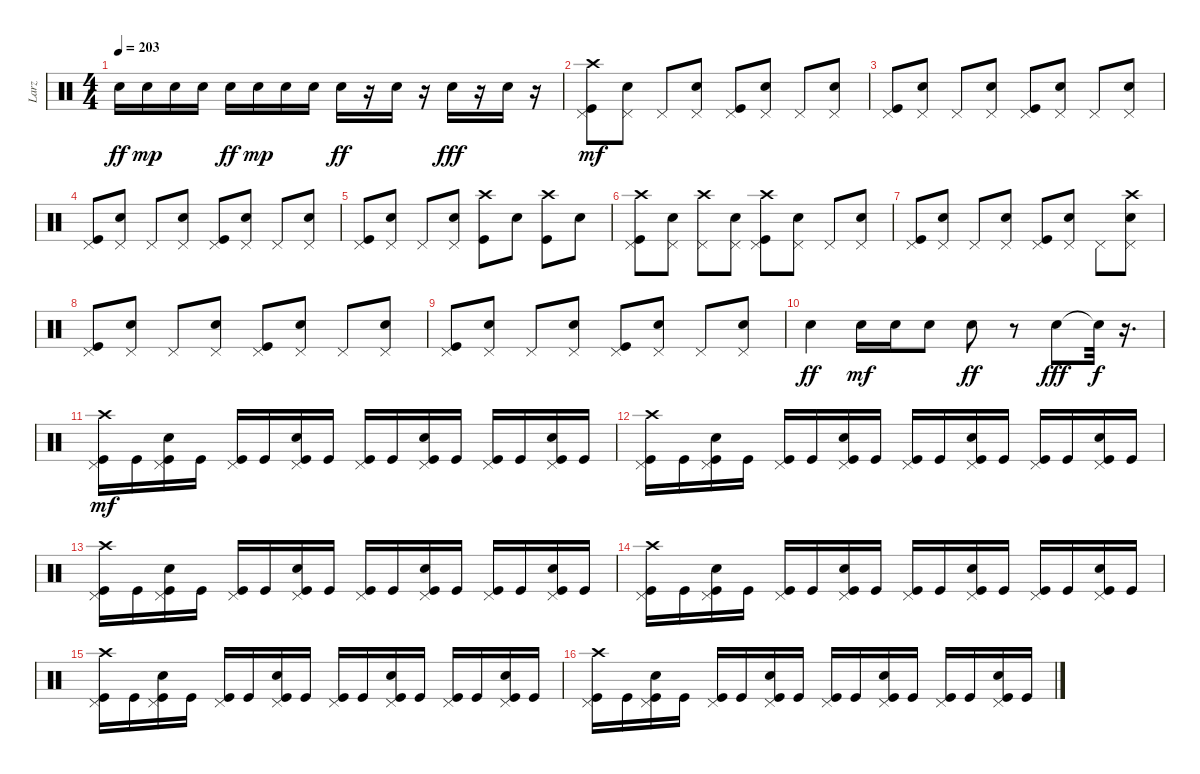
\track ("Larz" "Larz") {instrument percussion}
\staff {score}
\articulation defaults
\ts (4 4)
\tempo 203
\clef neutral
\ks c "Snare (hit) 2".16{dy ff} "Snare (hit) 2".16{dy mp} "Snare (hit) 2".16 "Snare (hit) 2".16 "Snare (hit) 2".16{dy ff} "Snare (hit) 2".16{dy mp} "Snare (hit) 2".16 "Snare (hit) 2".16 "Snare (hit) 2".16{dy ff}
r.16 "Snare (hit) 2".16 r.16 "Snare (hit) 2".16{dy fff} r.16 "Snare (hit) 2".16 r.16 |
("Pedal Hi-Hat (hit)" "Kick (hit)" "Crash high (hit)").8{dy mf} ("Pedal Hi-Hat (hit)" "Snare (hit) 2").8 "Pedal Hi-Hat (hit)".8 ("Pedal Hi-Hat (hit)" "Snare (hit) 2").8 ("Pedal Hi-Hat (hit)" "Kick (hit)").8 ("Pedal Hi-Hat (hit)" "Snare (hit) 2").8 "Pedal Hi-Hat (hit)".8 ("Pedal Hi-Hat (hit)" "Snare (hit) 2").8 |
("Pedal Hi-Hat (hit)" "Kick (hit)").8 ("Pedal Hi-Hat (hit)" "Snare (hit) 2").8 "Pedal Hi-Hat (hit)".8 ("Pedal Hi-Hat (hit)" "Snare (hit) 2").8 ("Pedal Hi-Hat (hit)" "Kick (hit)").8 ("Pedal Hi-Hat (hit)" "Snare (hit) 2").8 "Pedal Hi-Hat (hit)".8 ("Pedal Hi-Hat (hit)" "Snare (hit) 2").8 |
("Pedal Hi-Hat (hit)" "Kick (hit)").8 ("Pedal Hi-Hat (hit)" "Snare (hit) 2").8 "Pedal Hi-Hat (hit)".8 ("Pedal Hi-Hat (hit)" "Snare (hit) 2").8 ("Pedal Hi-Hat (hit)" "Kick (hit)").8 ("Pedal Hi-Hat (hit)" "Snare (hit) 2").8 "Pedal Hi-Hat (hit)".8 ("Pedal Hi-Hat (hit)" "Snare (hit) 2").8 |
("Pedal Hi-Hat (hit)" "Kick (hit)").8 ("Pedal Hi-Hat (hit)" "Snare (hit) 2").8 "Pedal Hi-Hat (hit)".8 ("Pedal Hi-Hat (hit)" "Snare (hit) 2").8 ("Crash high (hit)" "Kick (hit)").8 "Snare (hit) 2".8 ("Crash high (hit)" "Kick (hit)").8 "Snare (hit) 2".8 |
("Crash high (hit)" "Pedal Hi-Hat (hit)" "Kick (hit)").8 ("Pedal Hi-Hat (hit)" "Snare (hit) 2").8 ("Crash high (hit)" "Pedal Hi-Hat (hit)").8 ("Pedal Hi-Hat (hit)" "Snare (hit) 2").8 ("Crash high (hit)" "Pedal Hi-Hat (hit)" "Kick (hit)").8 ("Pedal Hi-Hat (hit)" "Snare (hit) 2").8 "Pedal Hi-Hat (hit)".8 ("Pedal Hi-Hat (hit)" "Snare (hit) 2").8 |
("Pedal Hi-Hat (hit)" "Kick (hit)").8 ("Pedal Hi-Hat (hit)" "Snare (hit) 2").8 "Pedal Hi-Hat (hit)".8 ("Pedal Hi-Hat (hit)" "Snare (hit) 2").8 ("Pedal Hi-Hat (hit)" "Kick (hit)").8 ("Pedal Hi-Hat (hit)" "Snare (hit) 2").8 "Pedal Hi-Hat (hit)".8 ("Crash high (hit)" "Pedal Hi-Hat (hit)" "Snare (hit) 2").8 |
("Pedal Hi-Hat (hit)" "Kick (hit)").8 ("Pedal Hi-Hat (hit)" "Snare (hit) 2").8 "Pedal Hi-Hat (hit)".8 ("Pedal Hi-Hat (hit)" "Snare (hit) 2").8 ("Pedal Hi-Hat (hit)" "Kick (hit)").8 ("Pedal Hi-Hat (hit)" "Snare (hit) 2").8 "Pedal Hi-Hat (hit)".8 ("Pedal Hi-Hat (hit)" "Snare (hit) 2").8 |
("Pedal Hi-Hat (hit)" "Kick (hit)").8 ("Pedal Hi-Hat (hit)" "Snare (hit) 2").8 "Pedal Hi-Hat (hit)".8 ("Pedal Hi-Hat (hit)" "Snare (hit) 2").8 ("Pedal Hi-Hat (hit)" "Kick (hit)").8 ("Pedal Hi-Hat (hit)" "Snare (hit) 2").8 "Pedal Hi-Hat (hit)".8 ("Pedal Hi-Hat (hit)" "Snare (hit) 2").8 |
"Snare (hit) 2".4{dy ff} "Snare (hit) 2".16{dy mf} "Snare (hit) 2".16 "Snare (hit) 2".8 "Snare (hit) 2".8{dy ff} r.8 "Snare (hit) 2".8{dy fff} "Snare (hit)"{t}.32{dy f} r.16{d} |
("Crash high (hit)" "Pedal Hi-Hat (hit)" "Kick (hit)").16{dy mf} "Kick (hit)".16 ("Pedal Hi-Hat (hit)" "Snare (hit) 2" "Kick (hit)").16 "Kick (hit)".16 ("Pedal Hi-Hat (hit)" "Kick (hit)").16 "Kick (hit)".16 ("Pedal Hi-Hat (hit)" "Snare (hit) 2" "Kick (hit)").16 "Kick (hit)".16 ("Pedal Hi-Hat (hit)" "Kick (hit)").16 "Kick (hit)".16 ("Pedal Hi-Hat (hit)" "Snare (hit) 2" "Kick (hit)").16 "Kick (hit)".16 ("Pedal Hi-Hat (hit)" "Kick (hit)").16 "Kick (hit)".16 ("Pedal Hi-Hat (hit)" "Snare (hit) 2" "Kick (hit)").16 "Kick (hit)".16 |
("Crash high (hit)" "Pedal Hi-Hat (hit)" "Kick (hit)").16 "Kick (hit)".16 ("Pedal Hi-Hat (hit)" "Snare (hit) 2" "Kick (hit)").16 "Kick (hit)".16 ("Pedal Hi-Hat (hit)" "Kick (hit)").16 "Kick (hit)".16 ("Pedal Hi-Hat (hit)" "Snare (hit) 2" "Kick (hit)").16 "Kick (hit)".16 ("Pedal Hi-Hat (hit)" "Kick (hit)").16 "Kick (hit)".16 ("Pedal Hi-Hat (hit)" "Snare (hit) 2" "Kick (hit)").16 "Kick (hit)".16 ("Pedal Hi-Hat (hit)" "Kick (hit)").16 "Kick (hit)".16 ("Pedal Hi-Hat (hit)" "Snare (hit) 2" "Kick (hit)").16 "Kick (hit)".16 |
("Crash high (hit)" "Pedal Hi-Hat (hit)" "Kick (hit)").16 "Kick (hit)".16 ("Pedal Hi-Hat (hit)" "Snare (hit) 2" "Kick (hit)").16 "Kick (hit)".16 ("Pedal Hi-Hat (hit)" "Kick (hit)").16 "Kick (hit)".16 ("Pedal Hi-Hat (hit)" "Snare (hit) 2" "Kick (hit)").16 "Kick (hit)".16 ("Pedal Hi-Hat (hit)" "Kick (hit)").16 "Kick (hit)".16 ("Pedal Hi-Hat (hit)" "Snare (hit) 2" "Kick (hit)").16 "Kick (hit)".16 ("Pedal Hi-Hat (hit)" "Kick (hit)").16 "Kick (hit)".16 ("Pedal Hi-Hat (hit)" "Snare (hit) 2" "Kick (hit)").16 "Kick (hit)".16 |
("Crash high (hit)" "Pedal Hi-Hat (hit)" "Kick (hit)").16 "Kick (hit)".16 ("Pedal Hi-Hat (hit)" "Snare (hit) 2" "Kick (hit)").16 "Kick (hit)".16 ("Pedal Hi-Hat (hit)" "Kick (hit)").16 "Kick (hit)".16 ("Pedal Hi-Hat (hit)" "Snare (hit) 2" "Kick (hit)").16 "Kick (hit)".16 ("Pedal Hi-Hat (hit)" "Kick (hit)").16 "Kick (hit)".16 ("Pedal Hi-Hat (hit)" "Snare (hit) 2" "Kick (hit)").16 "Kick (hit)".16 ("Pedal Hi-Hat (hit)" "Kick (hit)").16 "Kick (hit)".16 ("Pedal Hi-Hat (hit)" "Snare (hit) 2" "Kick (hit)").16 "Kick (hit)".16 |
("Crash high (hit)" "Pedal Hi-Hat (hit)" "Kick (hit)").16 "Kick (hit)".16 ("Pedal Hi-Hat (hit)" "Snare (hit) 2" "Kick (hit)").16 "Kick (hit)".16 ("Pedal Hi-Hat (hit)" "Kick (hit)").16 "Kick (hit)".16 ("Pedal Hi-Hat (hit)" "Snare (hit) 2" "Kick (hit)").16 "Kick (hit)".16 ("Pedal Hi-Hat (hit)" "Kick (hit)").16 "Kick (hit)".16 ("Pedal Hi-Hat (hit)" "Snare (hit) 2" "Kick (hit)").16 "Kick (hit)".16 ("Pedal Hi-Hat (hit)" "Kick (hit)").16 "Kick (hit)".16 ("Pedal Hi-Hat (hit)" "Snare (hit) 2" "Kick (hit)").16 "Kick (hit)".16 |
("Crash high (hit)" "Pedal Hi-Hat (hit)" "Kick (hit)").16 "Kick (hit)".16 ("Pedal Hi-Hat (hit)" "Snare (hit) 2" "Kick (hit)").16 "Kick (hit)".16 ("Pedal Hi-Hat (hit)" "Kick (hit)").16 "Kick (hit)".16 ("Pedal Hi-Hat (hit)" "Snare (hit) 2" "Kick (hit)").16 "Kick (hit)".16 ("Pedal Hi-Hat (hit)" "Kick (hit)").16 "Kick (hit)".16 ("Pedal Hi-Hat (hit)" "Snare (hit) 2" "Kick (hit)").16 "Kick (hit)".16 ("Pedal Hi-Hat (hit)" "Kick (hit)").16 "Kick (hit)".16 ("Pedal Hi-Hat (hit)" "Snare (hit) 2" "Kick (hit)").16 "Kick (hit)".16
